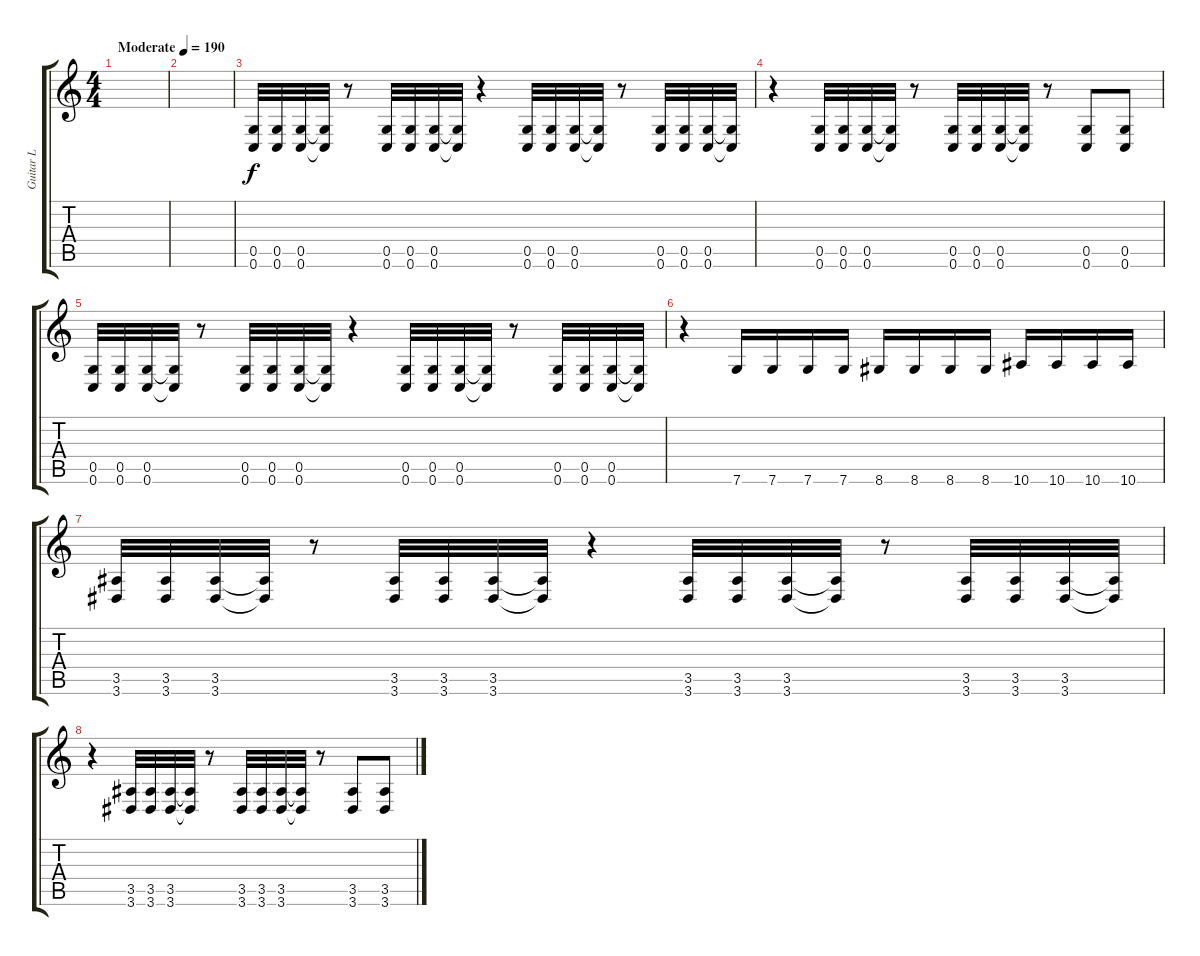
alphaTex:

\track ("Guitar L" "Guitar L") {instrument distortionguitar}
\staff {score tabs}
\tuning (D4 A3 F3 C3 G2 C2) {hide}
\ts (4 4)
\tempo (190 "Moderate")
\clef g2
\ks c
|
|
(0.5 0.6).32 (0.5 0.6).32 (0.5 0.6).32 (0.5{t} 0.6{t}).32 r.8 (0.5 0.6).32 (0.5 0.6).32 (0.5 0.6).32 (0.5{t} 0.6{t}).32 r.4 (0.5 0.6).32 (0.5 0.6).32 (0.5 0.6).32 (0.5{t} 0.6{t}).32 r.8 (0.5 0.6).32 (0.5 0.6).32 (0.5 0.6).32 (0.5{t} 0.6{t}).32 |
r.4 (0.5 0.6).32 (0.5 0.6).32 (0.5 0.6).32 (0.5{t} 0.6{t}).32 r.8 (0.5 0.6).32 (0.5 0.6).32 (0.5 0.6).32 (0.5{t} 0.6{t}).32 r.8 (0.5 0.6).8 (0.5 0.6).8 |
(0.5 0.6).32 (0.5 0.6).32 (0.5 0.6).32 (0.5{t} 0.6{t}).32 r.8 (0.5 0.6).32 (0.5 0.6).32 (0.5 0.6).32 (0.5{t} 0.6{t}).32 r.4 (0.5 0.6).32 (0.5 0.6).32 (0.5 0.6).32 (0.5{t} 0.6{t}).32 r.8 (0.5 0.6).32 (0.5 0.6).32 (0.5 0.6).32 (0.5{t} 0.6{t}).32 |
r.4 7.6.16 7.6.16 7.6.16 7.6.16 8.6.16 8.6.16 8.6.16 8.6.16 10.6.16 10.6.16 10.6.16 10.6.16 |
(3.5 3.6).32 (3.5 3.6).32 (3.5 3.6).32 (3.5{t} 3.6{t}).32 r.8 (3.5 3.6).32 (3.5 3.6).32 (3.5 3.6).32 (3.5{t} 3.6{t}).32 r.4 (3.5 3.6).32 (3.5 3.6).32 (3.5 3.6).32 (3.5{t} 3.6{t}).32 r.8 (3.5 3.6).32 (3.5 3.6).32 (3.5 3.6).32 (3.5{t} 3.6{t}).32 |
r.4 (3.5 3.6).32 (3.5 3.6).32 (3.5 3.6).32 (3.5{t} 3.6{t}).32 r.8 (3.5 3.6).32 (3.5 3.6).32 (3.5 3.6).32 (3.5{t} 3.6{t}).32 r.8 (3.5 3.6).8 (3.5 3.6).8
